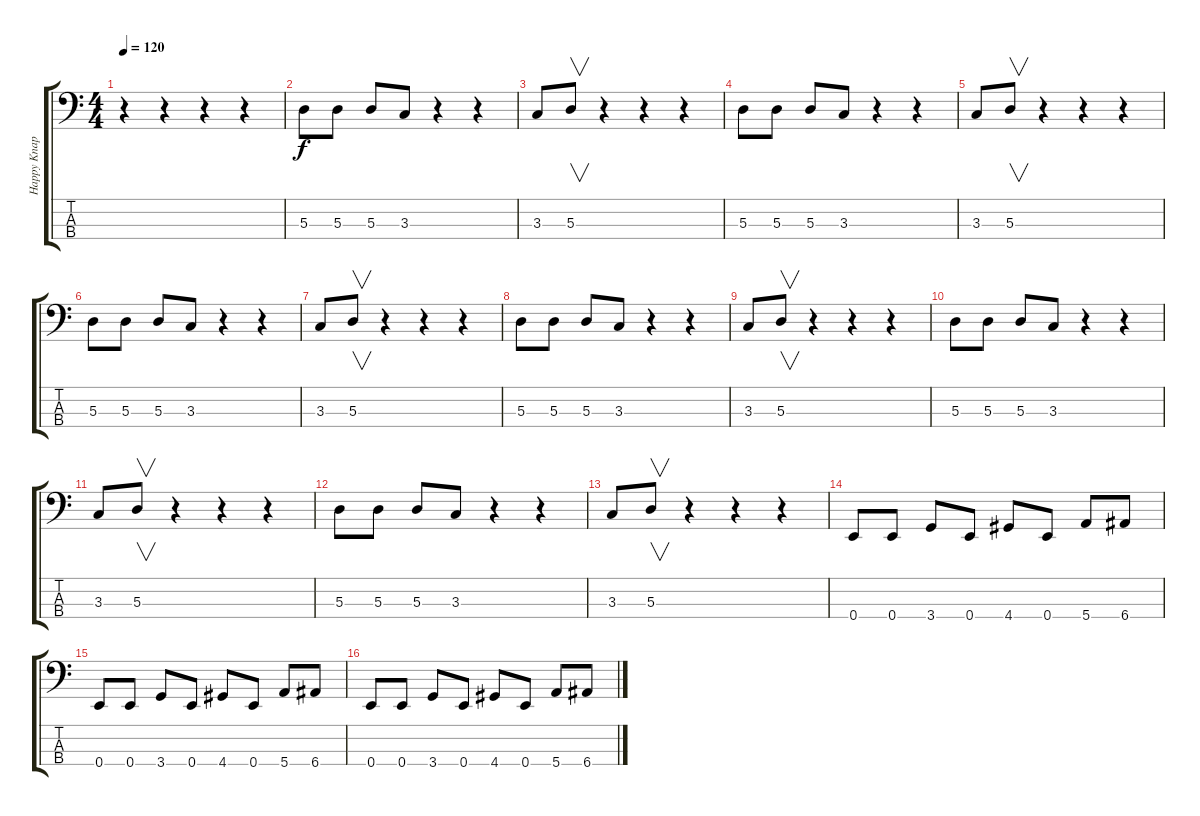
\track ("Happy Knappy (bass)" "Happy Knap") {instrument electricbasspick}
\staff {score tabs}
\tuning (G2 D2 A1 E1) {hide}
\ts (4 4)
\tempo 120
\clef f4
\ks c
r.4{dy f instrument electricbasspick} r.4 r.4 r.4 |
5.3.8 5.3.8 5.3.8 3.3.8 r.4 r.4 |
3.3.8 5.3.8{v} r.4 r.4 r.4 |
5.3.8 5.3.8 5.3.8 3.3.8 r.4 r.4 |
3.3.8 5.3.8{v} r.4 r.4 r.4 |
5.3.8 5.3.8 5.3.8 3.3.8 r.4 r.4 |
3.3.8 5.3.8{v} r.4 r.4 r.4 |
5.3.8 5.3.8 5.3.8 3.3.8 r.4 r.4 |
3.3.8 5.3.8{v} r.4 r.4 r.4 |
5.3.8 5.3.8 5.3.8 3.3.8 r.4 r.4 |
3.3.8 5.3.8{v} r.4 r.4 r.4 |
5.3.8 5.3.8 5.3.8 3.3.8 r.4 r.4 |
3.3.8 5.3.8{v} r.4 r.4 r.4 |
0.4.8 0.4.8 3.4.8 0.4.8 4.4.8 0.4.8 5.4.8 6.4.8 |
0.4.8 0.4.8 3.4.8 0.4.8 4.4.8 0.4.8 5.4.8 6.4.8 |
0.4.8 0.4.8 3.4.8 0.4.8 4.4.8 0.4.8 5.4.8 6.4.8
